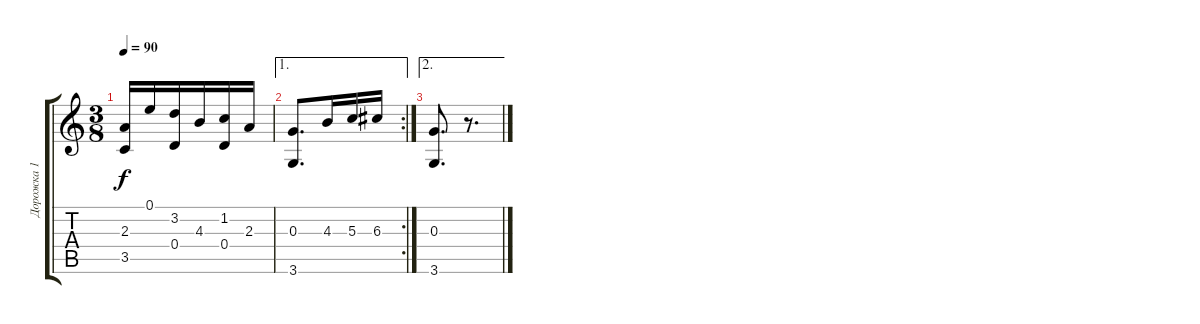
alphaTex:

\track ("Дорожка 1" "Дорожка 1") {instrument acousticguitarnylon}
\staff {score tabs}
\tuning (E4 B3 G3 D3 A2 E2) {hide}
\ts (3 8)
\tempo 90
\clef g2
\ks c
(2.3 3.5).16{dy f} 0.1.16 (3.2 0.4).16 4.3.16 (1.2 0.4).16 2.3.16 |
\ae 1
\rc 2
(0.3 3.6).8{d} 4.3.16 5.3.16 6.3.16 |
\ae 2
(0.3 3.6).8{d} r.8{d}
